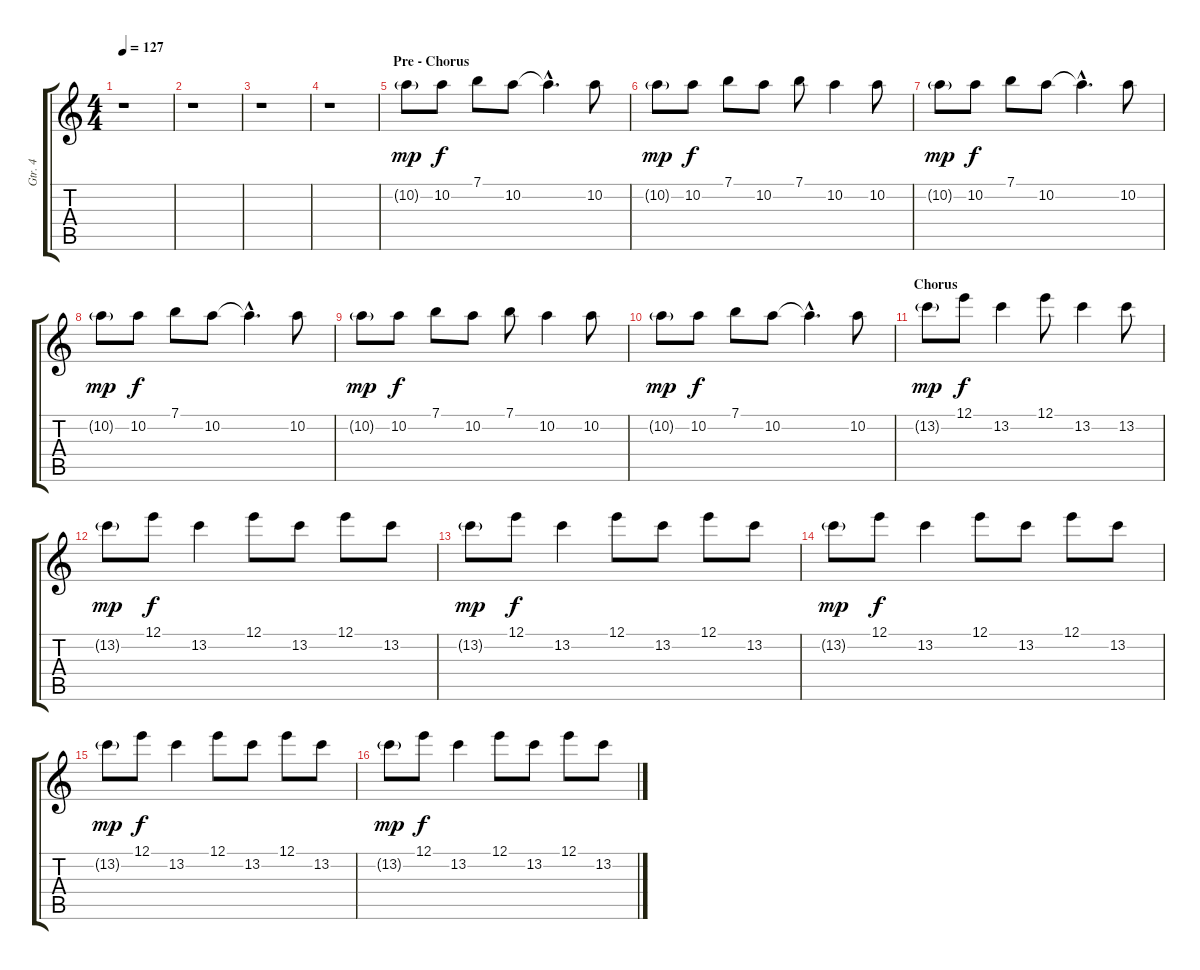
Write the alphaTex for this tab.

\track ("Gtr. 4" "Gtr. 4") {instrument acousticguitarsteel}
\staff {score tabs}
\tuning (E4 B3 G3 D3 A2 E2) {hide}
\ts (4 4)
\tempo 127
\clef g2
\ks c
r.1{dy mp} |
r.1 |
r.1 |
r.1 |
\section ("" "Pre - Chorus")
10.2{g}.8 10.2.8{dy f} 7.1.8 10.2.8 10.2{hac t}.4{d} 10.2.8 |
10.2{g}.8{dy mp} 10.2.8{dy f} 7.1.8 10.2.8 7.1.8 10.2.4 10.2.8 |
10.2{g}.8{dy mp} 10.2.8{dy f} 7.1.8 10.2.8 10.2{hac t}.4{d} 10.2.8 |
10.2{g}.8{dy mp} 10.2.8{dy f} 7.1.8 10.2.8 10.2{hac t}.4{d} 10.2.8 |
10.2{g}.8{dy mp} 10.2.8{dy f} 7.1.8 10.2.8 7.1.8 10.2.4 10.2.8 |
10.2{g}.8{dy mp} 10.2.8{dy f} 7.1.8 10.2.8 10.2{hac t}.4{d} 10.2.8 |
\section ("" "Chorus")
13.2{g}.8{dy mp} 12.1.8{dy f} 13.2.4 12.1.8 13.2.4 13.2.8 |
13.2{g}.8{dy mp} 12.1.8{dy f} 13.2.4 12.1.8 13.2.8 12.1.8 13.2.8 |
13.2{g}.8{dy mp} 12.1.8{dy f} 13.2.4 12.1.8 13.2.8 12.1.8 13.2.8 |
13.2{g}.8{dy mp} 12.1.8{dy f} 13.2.4 12.1.8 13.2.8 12.1.8 13.2.8 |
13.2{g}.8{dy mp} 12.1.8{dy f} 13.2.4 12.1.8 13.2.8 12.1.8 13.2.8 |
13.2{g}.8{dy mp} 12.1.8{dy f} 13.2.4 12.1.8 13.2.8 12.1.8 13.2.8
